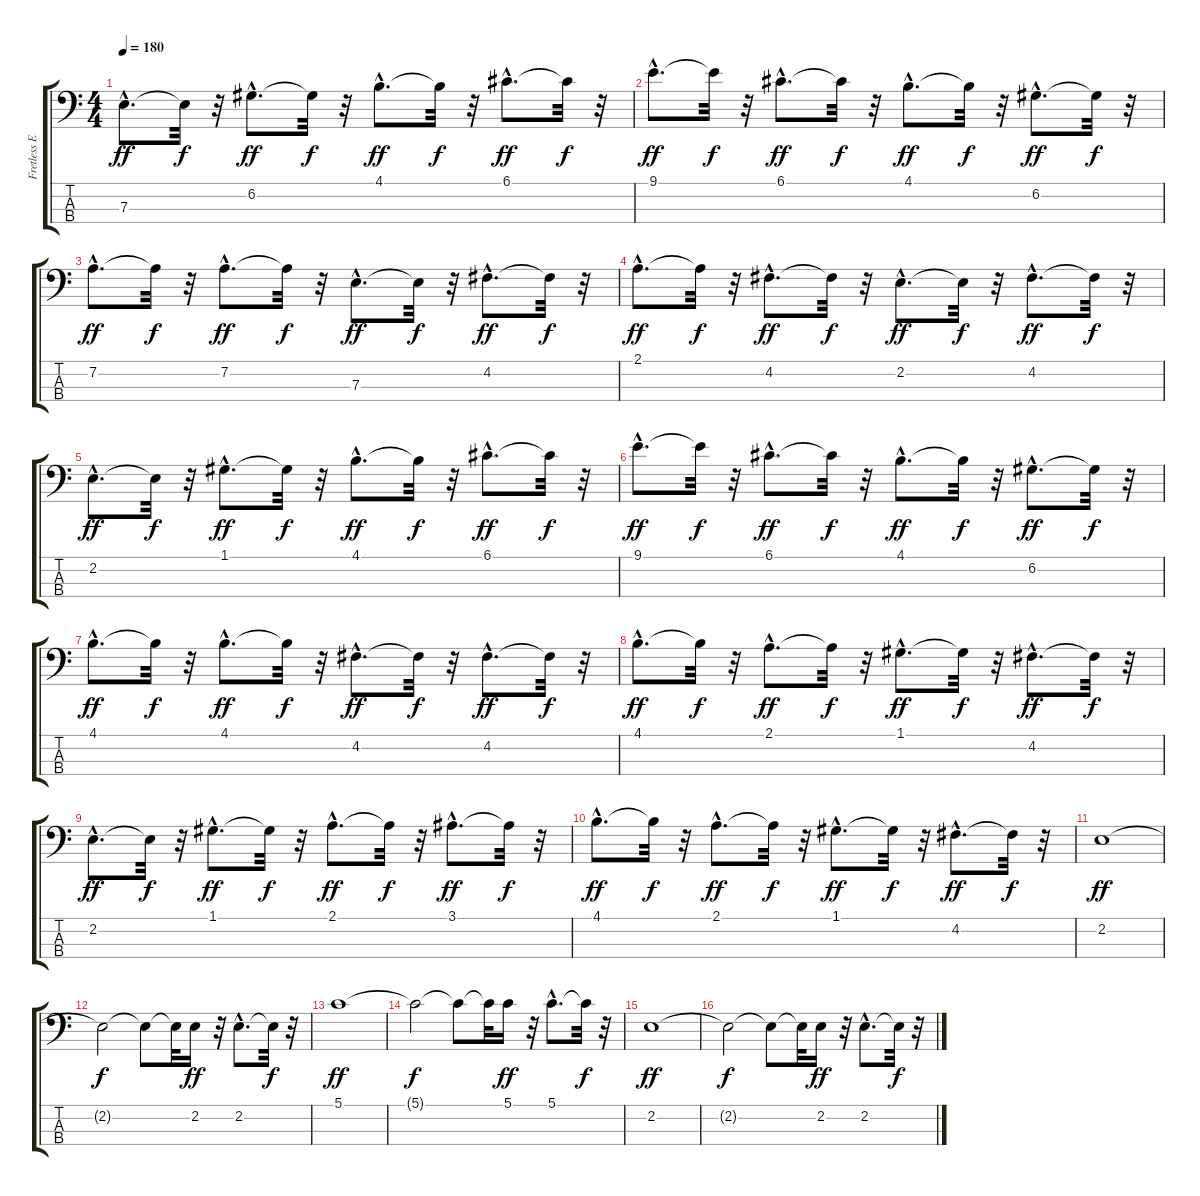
\track ("Fretless E. Bass" "Fretless E") {instrument fretlessbass}
\staff {score tabs}
\tuning (G2 D2 A1 E1) {hide}
\ts (4 4)
\tempo 180
\clef f4
\ks c
7.3{hac}.8{d dy ff} 7.3{t}.32{dy f} r.32 6.2{hac}.8{d dy ff} 6.2{t}.32{dy f} r.32 4.1{hac}.8{d dy ff} 4.1{t}.32{dy f} r.32 6.1{hac}.8{d dy ff} 6.1{t}.32{dy f} r.32 |
9.1{hac}.8{d dy ff} 9.1{t}.32{dy f} r.32 6.1{hac}.8{d dy ff} 6.1{t}.32{dy f} r.32 4.1{hac}.8{d dy ff} 4.1{t}.32{dy f} r.32 6.2{hac}.8{d dy ff} 6.2{t}.32{dy f} r.32 |
7.2{hac}.8{d dy ff} 7.2{t}.32{dy f} r.32 7.2{hac}.8{d dy ff} 7.2{t}.32{dy f} r.32 7.3{hac}.8{d dy ff} 7.3{t}.32{dy f} r.32 4.2{hac}.8{d dy ff} 4.2{t}.32{dy f} r.32 |
2.1{hac}.8{d dy ff} 2.1{t}.32{dy f} r.32 4.2{hac}.8{d dy ff} 4.2{t}.32{dy f} r.32 2.2{hac}.8{d dy ff} 2.2{t}.32{dy f} r.32 4.2{hac}.8{d dy ff} 4.2{t}.32{dy f} r.32 |
2.2{hac}.8{d dy ff} 2.2{t}.32{dy f} r.32 1.1{hac}.8{d dy ff} 1.1{t}.32{dy f} r.32 4.1{hac}.8{d dy ff} 4.1{t}.32{dy f} r.32 6.1{hac}.8{d dy ff} 6.1{t}.32{dy f} r.32 |
9.1{hac}.8{d dy ff} 9.1{t}.32{dy f} r.32 6.1{hac}.8{d dy ff} 6.1{t}.32{dy f} r.32 4.1{hac}.8{d dy ff} 4.1{t}.32{dy f} r.32 6.2{hac}.8{d dy ff} 6.2{t}.32{dy f} r.32 |
4.1{hac}.8{d dy ff} 4.1{t}.32{dy f} r.32 4.1{hac}.8{d dy ff} 4.1{t}.32{dy f} r.32 4.2{hac}.8{d dy ff} 4.2{t}.32{dy f} r.32 4.2{hac}.8{d dy ff} 4.2{t}.32{dy f} r.32 |
4.1{hac}.8{d dy ff} 4.1{t}.32{dy f} r.32 2.1{hac}.8{d dy ff} 2.1{t}.32{dy f} r.32 1.1{hac}.8{d dy ff} 1.1{t}.32{dy f} r.32 4.2{hac}.8{d dy ff} 4.2{t}.32{dy f} r.32 |
2.2{hac}.8{d dy ff} 2.2{t}.32{dy f} r.32 1.1{hac}.8{d dy ff} 1.1{t}.32{dy f} r.32 2.1{hac}.8{d dy ff} 2.1{t}.32{dy f} r.32 3.1{hac}.8{d dy ff} 3.1{t}.32{dy f} r.32 |
4.1{hac}.8{d dy ff} 4.1{t}.32{dy f} r.32 2.1{hac}.8{d dy ff} 2.1{t}.32{dy f} r.32 1.1{hac}.8{d dy ff} 1.1{t}.32{dy f} r.32 4.2{hac}.8{d dy ff} 4.2{t}.32{dy f} r.32 |
2.2.1{dy ff} |
2.2{t}.2{dy f} 2.2{t}.8 2.2{t}.32 2.2.16{dy ff} r.32 2.2{hac}.8{d} 2.2{t}.32{dy f} r.32 |
5.1.1{dy ff} |
5.1{t}.2{dy f} 5.1{t}.8 5.1{t}.32 5.1.16{dy ff} r.32 5.1{hac}.8{d} 5.1{t}.32{dy f} r.32 |
2.2.1{dy ff} |
2.2{t}.2{dy f} 2.2{t}.8 2.2{t}.32 2.2.16{dy ff} r.32 2.2{hac}.8{d} 2.2{t}.32{dy f} r.32
